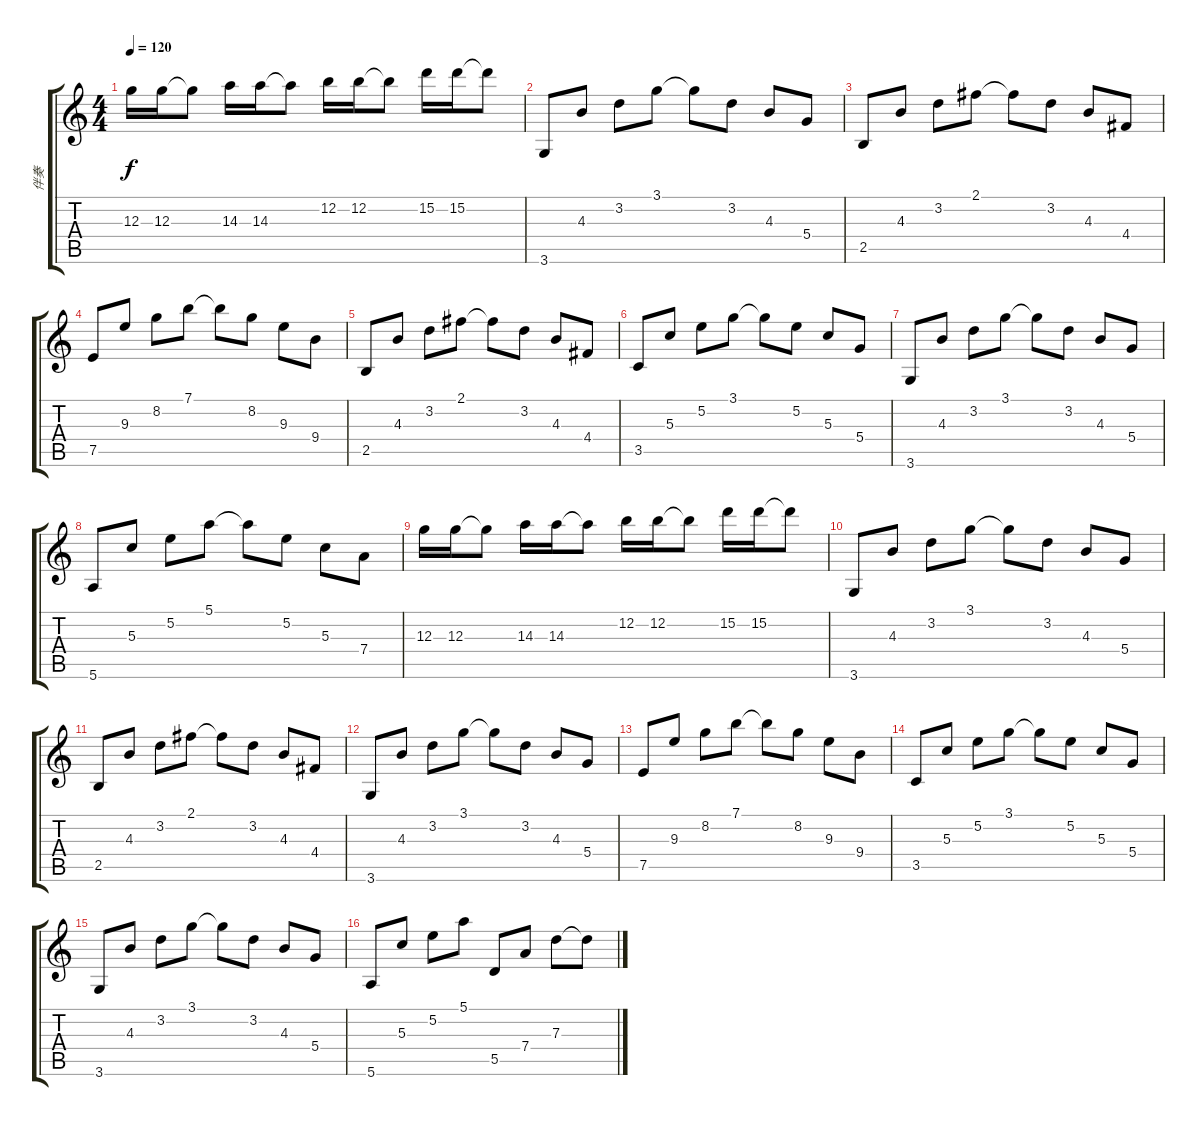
\track ("伴奏" "伴奏") {instrument electricguitarjazz}
\staff {score tabs}
\tuning (E4 B3 G3 D3 A2 E2) {hide}
\ts (4 4)
\tempo 120
\clef g2
\ks c
12.3.16{dy f volume 11} 12.3.16 12.3{t}.8 14.3.16 14.3.16 14.3{t}.8 12.2.16 12.2.16 12.2{t}.8 15.2.16 15.2.16 15.2{t}.8 |
3.6.8 4.3.8 3.2.8 3.1.8 3.1{t}.8 3.2.8 4.3.8 5.4.8 |
2.5.8 4.3.8 3.2.8 2.1.8 2.1{t}.8 3.2.8 4.3.8 4.4.8 |
7.5.8 9.3.8 8.2.8 7.1.8 7.1{t}.8 8.2.8 9.3.8 9.4.8 |
2.5.8 4.3.8 3.2.8 2.1.8 2.1{t}.8 3.2.8 4.3.8 4.4.8 |
3.5.8 5.3.8 5.2.8 3.1.8 3.1{t}.8 5.2.8 5.3.8 5.4.8 |
3.6.8 4.3.8 3.2.8 3.1.8 3.1{t}.8 3.2.8 4.3.8 5.4.8 |
5.6.8 5.3.8 5.2.8 5.1.8 5.1{t}.8 5.2.8 5.3.8 7.4.8 |
12.3.16{volume 11} 12.3.16 12.3{t}.8 14.3.16 14.3.16 14.3{t}.8 12.2.16 12.2.16 12.2{t}.8 15.2.16 15.2.16 15.2{t}.8 |
3.6.8 4.3.8 3.2.8 3.1.8 3.1{t}.8 3.2.8 4.3.8 5.4.8 |
2.5.8 4.3.8 3.2.8 2.1.8 2.1{t}.8 3.2.8 4.3.8 4.4.8 |
3.6.8 4.3.8 3.2.8 3.1.8 3.1{t}.8 3.2.8 4.3.8 5.4.8 |
7.5.8 9.3.8 8.2.8 7.1.8 7.1{t}.8 8.2.8 9.3.8 9.4.8 |
3.5.8 5.3.8 5.2.8 3.1.8 3.1{t}.8 5.2.8 5.3.8 5.4.8 |
3.6.8 4.3.8 3.2.8 3.1.8 3.1{t}.8 3.2.8 4.3.8 5.4.8 |
5.6.8 5.3.8 5.2.8 5.1.8 5.5.8 7.4.8 7.3.8 7.3{t}.8
